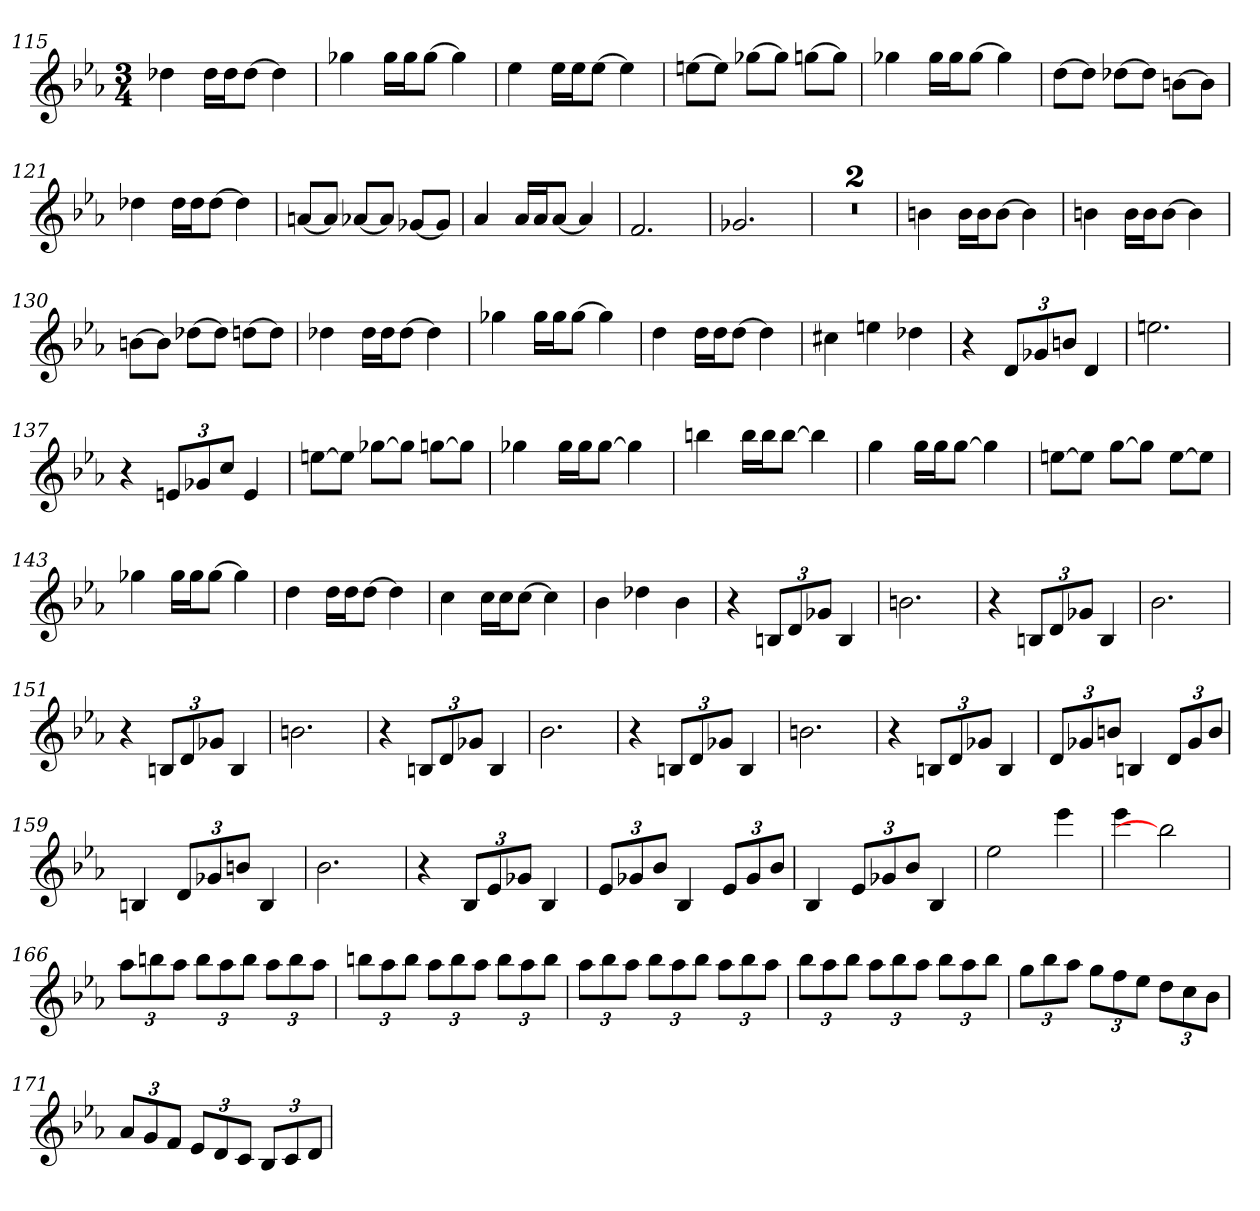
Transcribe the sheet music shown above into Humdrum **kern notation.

**kern
*part1
*staff1
*clefG2
*k[b-e-a-]
*E-:
*M3/4
=115
4dd-X
16dd-\LL
16dd-\J
[8dd-\J
4dd-]
=116
4gg-X
16gg-\LL
16gg-\J
[8gg-\J
4gg-]
=117
4ee-
16ee-\LL
16ee-\J
[8ee-\J
4ee-]
=118
[8een\L
8ee\J]
[8gg-X\L
8gg-\J]
[8ggn\L
8gg\J]
=119
4gg-X
16gg-\LL
16gg-\J
[8gg-\J
4gg-]
=120
[8dd\L
8dd\J]
[8dd-X\L
8dd-\J]
[8bn\L
8b\J]
=121
4dd-X
16dd-\LL
16dd-\J
[8dd-\J
4dd-]
=122
[8an/L
8a/J]
[8a-X/L
8a-/J]
[8g-X/L
8g-/J]
=123
4a-
16a-/LL
16a-/J
[8a-/J
4a-]
=124
2.f
=125
2.g-X
=126
2.r
=127
2.r
=128
4bn
16b\LL
16b\J
[8b\J
4b]
=129
4bn
16b\LL
16b\J
[8b\J
4b]
=130
[8bn\L
8b\J]
[8dd-X\L
8dd-\J]
[8ddn\L
8dd\J]
=131
4dd-X
16dd-\LL
16dd-\J
[8dd-\J
4dd-]
=132
4gg-X
16gg-\LL
16gg-\J
[8gg-\J
4gg-]
=133
4dd
16dd\LL
16dd\J
[8dd\J
4dd]
=134
4cc#X
4een
4dd-X
=135
4r
12d/L
12g-X/
12bn/J
4d
=136
2.een
=137
4r
12en/L
12g-X/
12cc/J
4e
=138
[8een\L
8ee\J]
[8gg-X\L
8gg-\J]
[8ggn\L
8gg\J]
=139
4gg-X
16gg-\LL
16gg-\J
[8gg-\J
4gg-]
=140
4bbn
16bb\LL
16bb\J
[8bb\J
4bb]
=141
4gg
16gg\LL
16gg\J
[8gg\J
4gg]
=142
[8een\L
8ee\J]
[8gg\L
8gg\J]
[8ee\L
8ee\J]
=143
4gg-X
16gg-\LL
16gg-\J
[8gg-\J
4gg-]
=144
4dd
16dd\LL
16dd\J
[8dd\J
4dd]
=145
4cc
16cc\LL
16cc\J
[8cc\J
4cc]
=146
4b-
4dd-X
4b-
=147
4r
12Bn/L
12d/
12g-X/J
4B
=148
2.bn
=149
4r
12Bn/L
12d/
12g-X/J
4B
=150
2.b-
=151
4r
12Bn/L
12d/
12g-X/J
4B
=152
2.bn
=153
4r
12Bn/L
12d/
12g-X/J
4B
=154
2.b-
=155
4r
12Bn/L
12d/
12g-X/J
4B
=156
2.bn
=157
4r
12Bn/L
12d/
12g-X/J
4B
=158
12d/L
12g-X/
12bn/J
4Bn
12d/L
12g-/
12b/J
=159
4Bn
12d/L
12g-X/
12bn/J
4B
=160
2.b-
=161
4r
12B-/L
12e-/
12g-X/J
4B-
=162
12e-/L
12g-X/
12b-/J
4B-
12e-/L
12g-/
12b-/J
=163
4B-
12e-/L
12g-X/
12b-/J
4B-
=164
2ee-
4eee-
=165
4eee-
2bb]
=166
12aa-\L
12bbn\
12aa-\J
12bb\L
12aa-\
12bb\J
12aa-\L
12bb\
12aa-\J
=167
12bbn\L
12aa-\
12bb\J
12aa-\L
12bb\
12aa-\J
12bb\L
12aa-\
12bb\J
=168
12aa-\L
12bb-\
12aa-\J
12bb-\L
12aa-\
12bb-\J
12aa-\L
12bb-\
12aa-\J
=169
12bb-\L
12aa-\
12bb-\J
12aa-\L
12bb-\
12aa-\J
12bb-\L
12aa-\
12bb-\J
=170
12gg\L
12bb-\
12aa-\J
12gg\L
12ff\
12ee-\J
12dd\L
12cc\
12b-\J
=171
12a-/L
12g/
12f/J
12e-/L
12d/
12c/J
12B-/L
12c/
12d/J
=
*-
